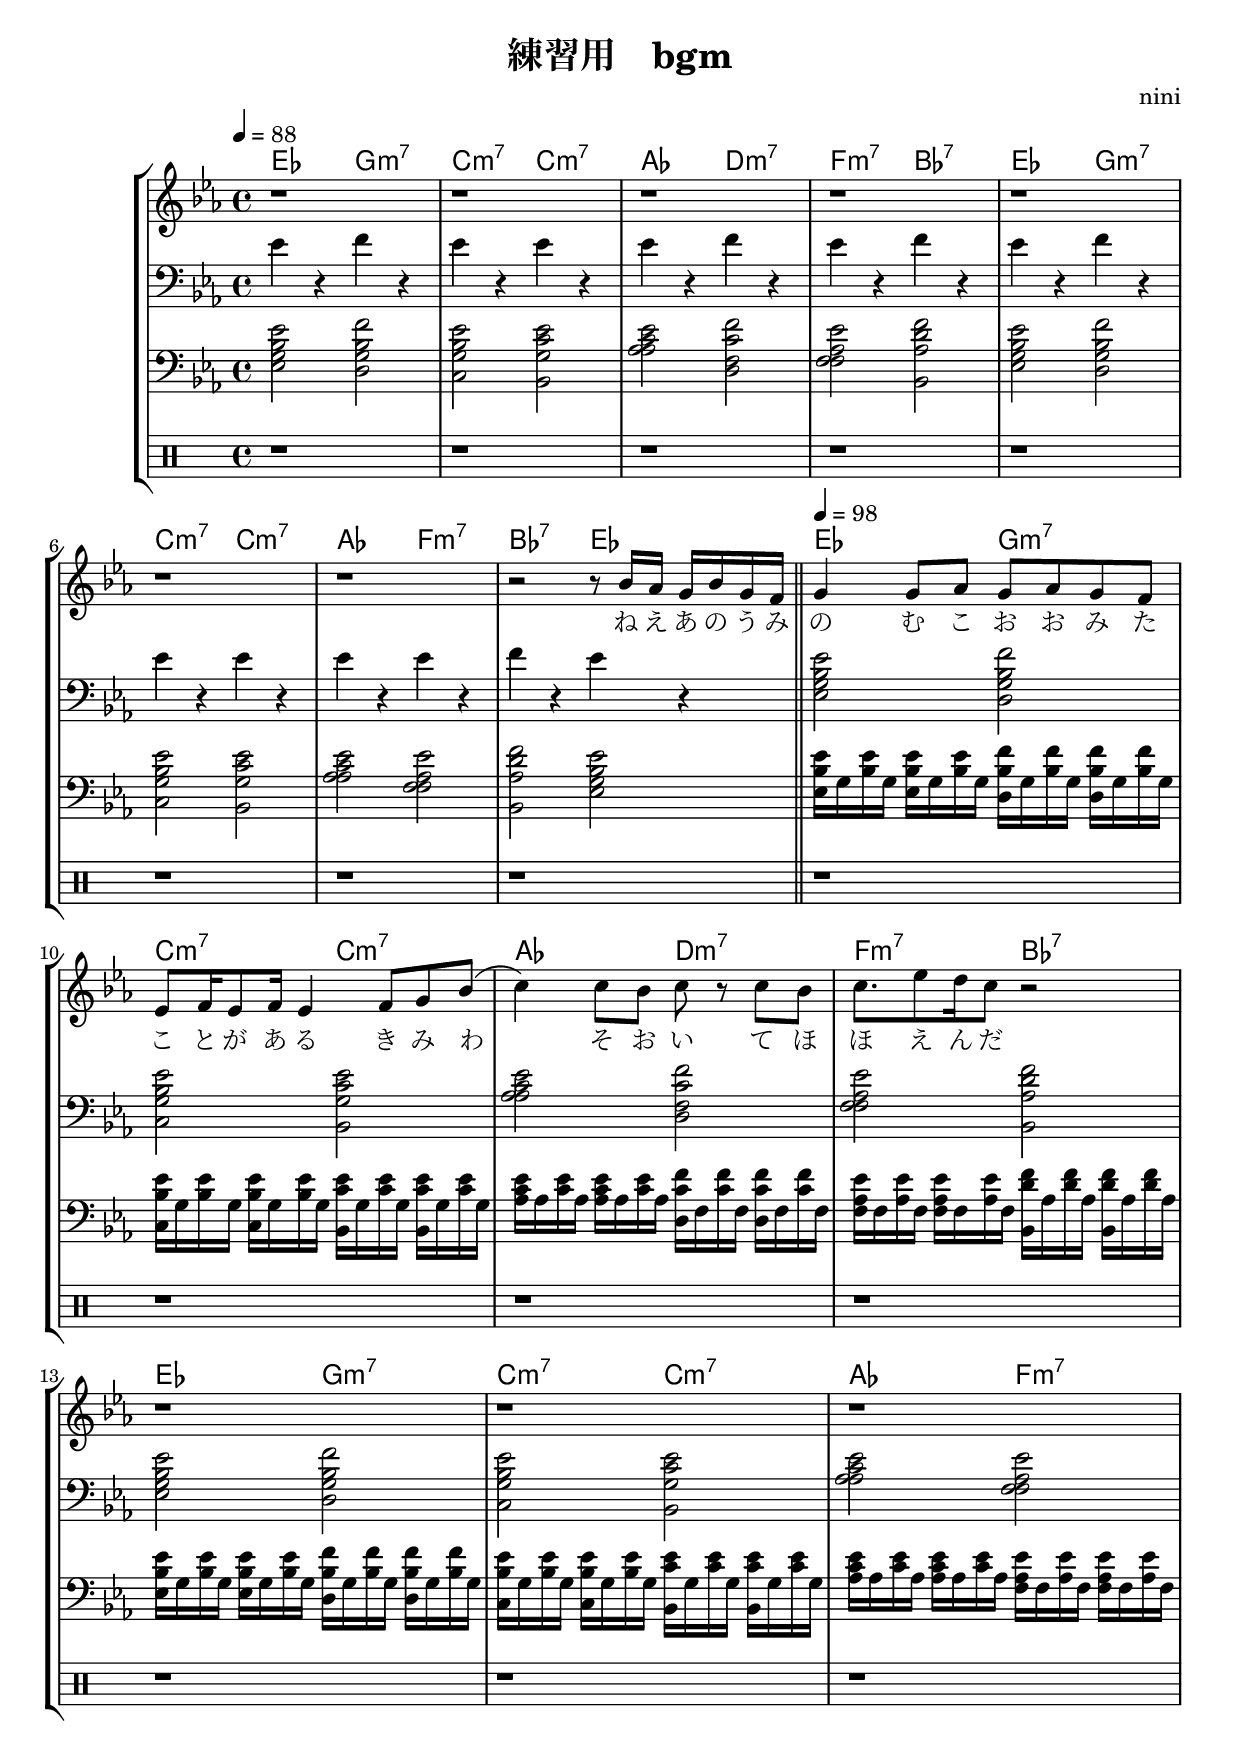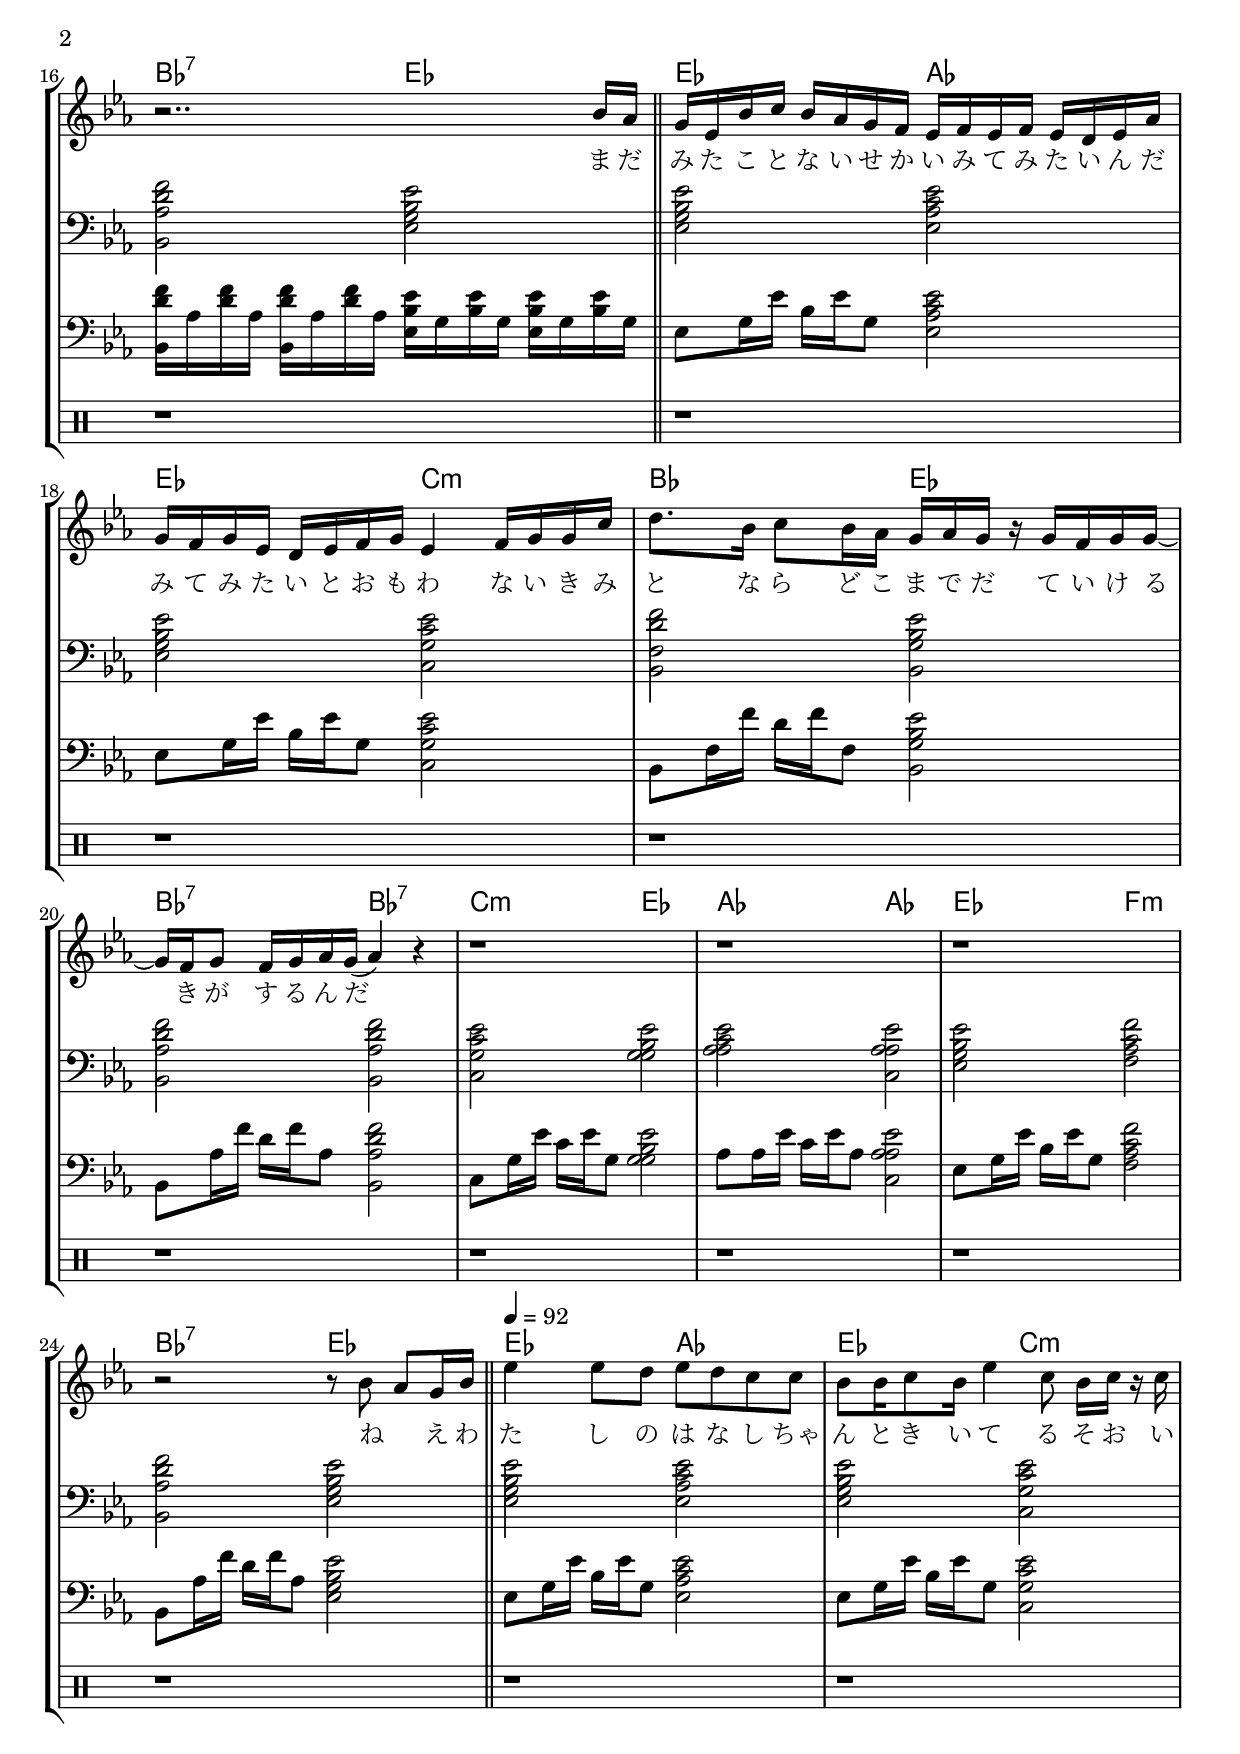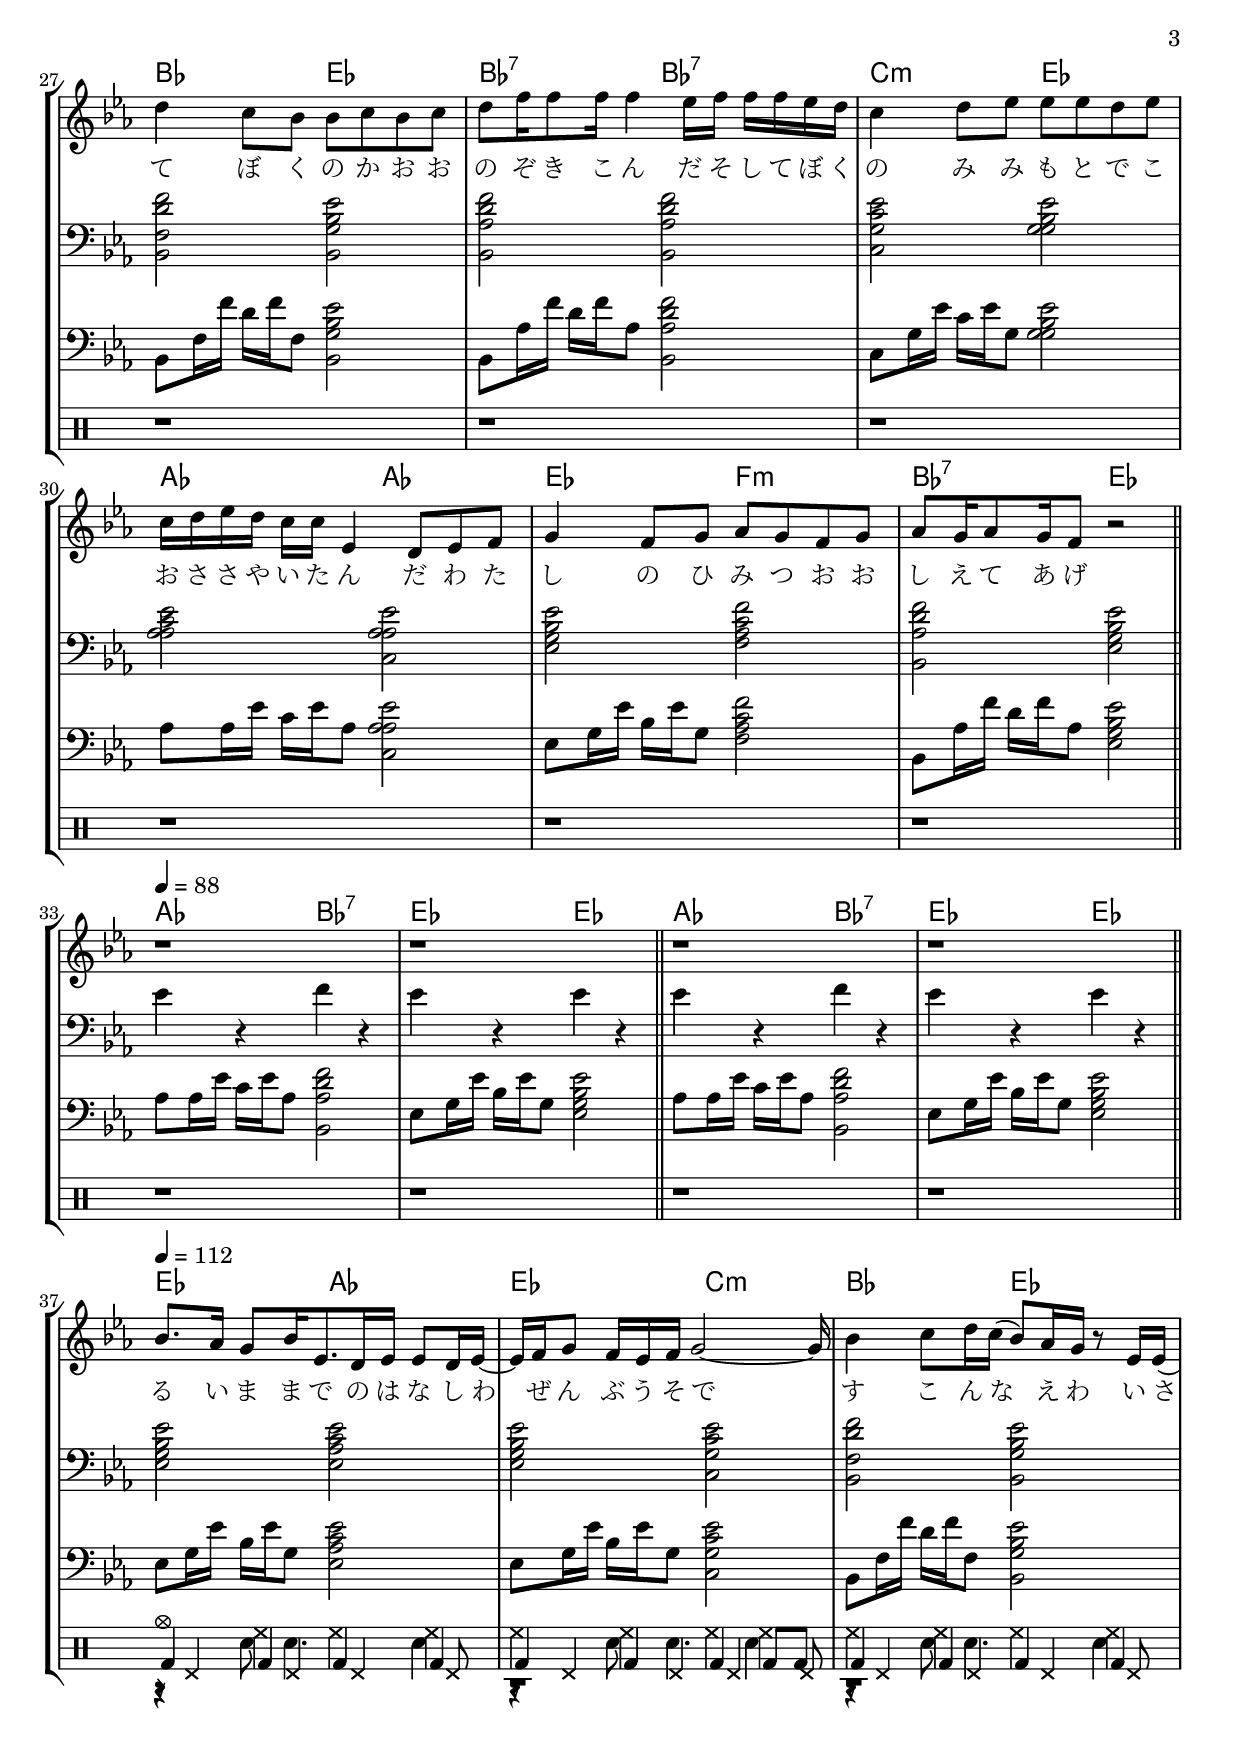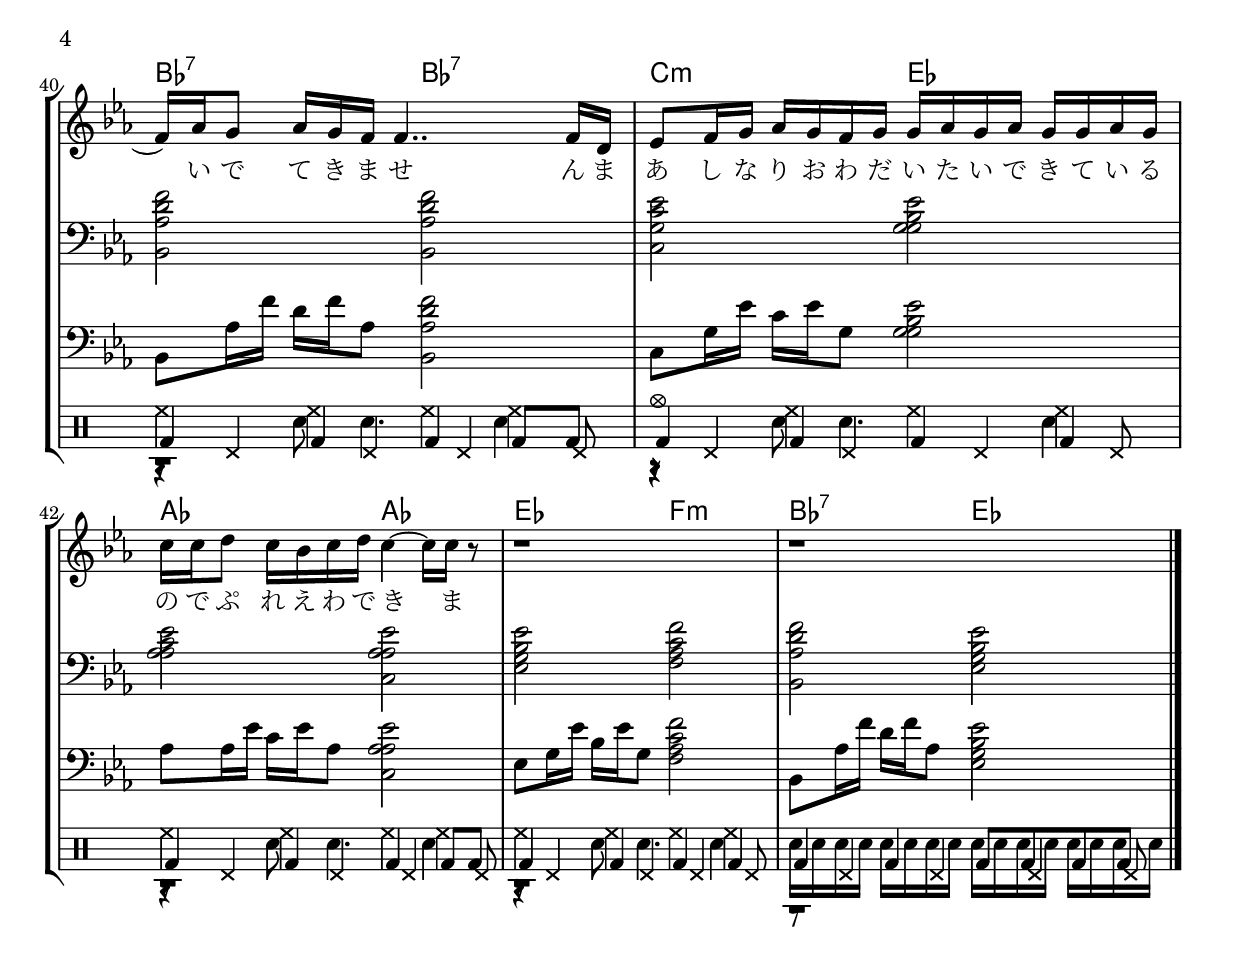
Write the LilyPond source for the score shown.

\version "2.12.1"

\header {
	title = \markup {練習用　bgm}
	composer = \markup \center-column {nini}
}

harmony = \chordmode {
	es2 g:min7 c:min7 c:min7 as d:min7 f:min7 bes:7 es g:min7 c:min7 c:min7 as f:min7 bes:7 es 

	es g:min7 c:min7 c:min7 as d:min7 f:min7 bes:7 es g:min7 c:min7 c:min7 as f:min7 bes:7 es 

	es as es c:m bes es bes:7 bes:7 c:m es as as es f:m bes:7 es 

	es as es c:m bes es bes:7 bes:7 c:m es as as es f:m bes:7 es 

	as bes:7 es es 

	as bes:7 es es 

	es as es c:m bes es bes:7 bes:7 c:m es as as es f:m bes:7 es 
}

melody = {
	\key es \major
	\tempo 4 = 88
	r1 | r1 | r1 | r1 | r1 | r1 | r1 | r2 r8 
	\set Staff.midiInstrument = #"Acoustic grand"
	bes'16  as'16  g'16  bes'16  g'16  f'16 
		\tempo 4 = 98
g'4  g'8  as'8  g'8  as'8  g'8  f'8 
	es'8  f'16  es'8  f'16  es'4  f'8  g'8  bes'8 
	(c''4)  c''8  bes'8  c''8  r8  c''8  bes'8 
	c''8.  es''8  d''16  c''8  	r2 r1 r1 r1 r2.. 	\set Staff.midiInstrument = #"Electric Piano 1"
	bes'16  as'16 
	g'16  es'16  bes'16  c''16  bes'16  as'16  g'16  f'16  es'16  f'16  es'16  f'16  es'16  d'16  es'16  as'16 
	g'16  f'16  g'16  es'16  d'16  es'16  f'16  g'16  es'4  f'16  g'16  g'16  c''16 
	d''8.  bes'16  c''8  bes'16  as'16  g'16  as'16  g'16  r16  g'16  f'16  g'16  g'16~ 
	g'16  f'16  g'8  f'16  g'16  as'16  g'16  (as'4)  	r4 r1 r1 r1 r2~r8 	\set Staff.midiInstrument = #"Acoustic grand"
	bes'8  as'8  g'16  bes'16 
		\tempo 4 = 92
es''4  es''8  d''8  es''8  d''8  c''8  c''8 
	bes'8  bes'16  c''8  bes'16  es''4  c''8  bes'16  c''16  r16  c''16 
	d''4  c''8  bes'8  bes'8  c''8  bes'8  c''8 
	d''8  f''16  f''8  f''16  f''4  es''16  f''16  f''16  f''16  es''16  d''16 
	c''4  d''8  es''8  es''8  es''8  d''8  es''8 
	c''16  d''16  es''16  d''16  c''16  c''16  es'4  d'8  es'8  f'8 
	g'4  f'8  g'8  as'8  g'8  f'8  g'8 
	as'8  g'16  as'8  g'16  f'8  	r2 	\tempo 4 = 88
	r1 | r1   
	r1 | r1   
	\set Staff.midiInstrument = #"Electric Piano 1"
		\tempo 4 = 112
 bes'8.  as'16  g'8  bes'16  es'8.  d'16  es'16  es'8  d'16  es'16~ 
	es'16  f'16  g'8  f'16  es'16  f'16  g'2~g'16 
	bes'4  c''8  d''16  c''16  (bes'8)  as'16  g'16  r8  es'16  es'16 
	(f'16)  as'16  g'8  as'16  g'16  f'16  f'4..  f'16  d'16 
	es'8  f'16  g'16  as'16  g'16  f'16  g'16  g'16  as'16  g'16  as'16  g'16  g'16  as'16  g'16 
	c''16  c''16  d''8  c''16  bes'16  c''16  d''16  c''4~c''16  c''16  	r8 r1 r1 	\bar "|."
}

words = \lyricmode {
	
	ね  え  あ  の  う  み  の  む  こ  お  お  み  た  こ  と  が  あ  る  き  み  わ  そ  お  い  て  ほ  ほ  え  ん  だ  
	ま  だ  み  た  こ  と  な  い  せ  か  い  み  て  み  た  い  ん  だ  み  て  み  た  い  と  お  も  わ  な  い  き  み  と  な  ら  ど  こ  ま  で  だ  て  い  け  る  き  が  す  る  ん  だ  
	ね  え  わ  た  し  の  は  な  し  ちゃ  ん  と  き  い  て  る  そ  お  い  て  ぼ  く  の  か  お  お  の  ぞ  き  こ  ん  だ  そ  し  て  ぼ  く  の  み  み  も  と  で  こ  お  さ  さ  や  い  た  ん  だ  わ  た  し  の  ひ  み  つ  お  お  し  え  て  あ  げ  る  
	
	
	い  ま  ま  で  の  は  な  し  わ  ぜ  ん  ぶ  う  そ  で  す  こ  ん  な  え  わ  い  さ  い  で  て  き  ま  せ  ん  ま  あ  し  な  り  お  わ  だ  い  た  い  で  き  て  い  る  の  で  ぷ  れ  え  わ  で  き  ま  す  
}

tempochange = {
	\tempo 4 = 88
	r1 | r1 | r1 | r1 | r1 | r1 | r1 | r1 \bar "||"
	\tempo 4 = 98
	r1 | r1 | r1 | r1 | r1 | r1 | r1 | r1 \bar "||"
	\tempo 4 = 98
	r1 | r1 | r1 | r1 | r1 | r1 | r1 | r1 \bar "||"
	\tempo 4 = 92
	r1 | r1 | r1 | r1 | r1 | r1 | r1 | r1 \bar "||"
	\tempo 4 = 88
	r1 | r1 \bar "||"
	\tempo 4 = 88
	r1 | r1 \bar "||"
	\tempo 4 = 112
	r1 | r1 | r1 | r1 | r1 | r1 | r1 | r1 \bar "|."
}

mainacc = {
	\clef bass
	\set Staff.midiInstrument = #"Music box"
	\key es \major
	\tempo 4 = 88
	es'4 r4
	f'4 r4
	es'4 r4
	es'4 r4
	es'4 r4
	f'4 r4
	es'4 r4
	f'4 r4
	es'4 r4
	f'4 r4
	es'4 r4
	es'4 r4
	es'4 r4
	es'4 r4
	f'4 r4
	es'4 r4
	\bar "||"

	\set Staff.midiInstrument = #"Electric Piano 1"
	\tempo 4 = 98
	<es g bes es'>2
	<d g bes f'>2
	<c g bes es'>2
	<bes, g c' es'>2
	<as as c' es'>2
	<d f c' f'>2
	<f f as es'>2
	<bes, as d' f'>2
	<es g bes es'>2
	<d g bes f'>2
	<c g bes es'>2
	<bes, g c' es'>2
	<as as c' es'>2
	<f f as es'>2
	<bes, as d' f'>2
	<es g bes es'>2
	\bar "||"

	\set Staff.midiInstrument = #"Acoustic Bass"
	<es g bes es'>2
	<es as c' es'>2
	<es g bes es'>2
	<c g c' es'>2
	<bes, f d' f'>2
	<bes, g bes es'>2
	<bes, as d' f'>2
	<bes, as d' f'>2
	<c g c' es'>2
	<g g bes es'>2
	<as as c' es'>2
	<c as as es'>2
	<es g bes es'>2
	<f as c' f'>2
	<bes, as d' f'>2
	<es g bes es'>2
	\bar "||"

	\set Staff.midiInstrument = #"Acoustic Bass"
	\tempo 4 = 92
	<es g bes es'>2
	<es as c' es'>2
	<es g bes es'>2
	<c g c' es'>2
	<bes, f d' f'>2
	<bes, g bes es'>2
	<bes, as d' f'>2
	<bes, as d' f'>2
	<c g c' es'>2
	<g g bes es'>2
	<as as c' es'>2
	<c as as es'>2
	<es g bes es'>2
	<f as c' f'>2
	<bes, as d' f'>2
	<es g bes es'>2
	\bar "||"

	\set Staff.midiInstrument = #"Music box"
	\tempo 4 = 88
	es'4 r4
	f'4 r4
	es'4 r4
	es'4 r4
	\bar "||"

	\set Staff.midiInstrument = #"Music box"
	es'4 r4
	f'4 r4
	es'4 r4
	es'4 r4
	\bar "||"

	\set Staff.midiInstrument = #"Acoustic Bass"
	\tempo 4 = 112
	<es g bes es'>2
	<es as c' es'>2
	<es g bes es'>2
	<c g c' es'>2
	<bes, f d' f'>2
	<bes, g bes es'>2
	<bes, as d' f'>2
	<bes, as d' f'>2
	<c g c' es'>2
	<g g bes es'>2
	<as as c' es'>2
	<c as as es'>2
	<es g bes es'>2
	<f as c' f'>2
	<bes, as d' f'>2
	<es g bes es'>2
	\bar "|."
}

subacc = {
	\clef bass
	\set Staff.midiInstrument = #"Violin"
	\key es \major
	\tempo 4 = 88
	<es g bes es'>2
	<d g bes f'>2
	<c g bes es'>2
	<bes, g c' es'>2
	<as as c' es'>2
	<d f c' f'>2
	<f f as es'>2
	<bes, as d' f'>2
	<es g bes es'>2
	<d g bes f'>2
	<c g bes es'>2
	<bes, g c' es'>2
	<as as c' es'>2
	<f f as es'>2
	<bes, as d' f'>2
	<es g bes es'>2
	\bar "||"

	\set Staff.midiInstrument = #"Acoustic grand"
	\tempo 4 = 98
	<es bes es'>16 g16 <bes es'>16 g16   <es bes es'>16 g16 <bes es'>16 g16
	<d bes f'>16 g16 <bes f'>16 g16   <d bes f'>16 g16 <bes f'>16 g16
	<c bes es'>16 g16 <bes es'>16 g16   <c bes es'>16 g16 <bes es'>16 g16
	<bes, c' es'>16 g16 <c' es'>16 g16   <bes, c' es'>16 g16 <c' es'>16 g16
	<as c' es'>16 as16 <c' es'>16 as16   <as c' es'>16 as16 <c' es'>16 as16
	<d c' f'>16 f16 <c' f'>16 f16   <d c' f'>16 f16 <c' f'>16 f16
	<f as es'>16 f16 <as es'>16 f16   <f as es'>16 f16 <as es'>16 f16
	<bes, d' f'>16 as16 <d' f'>16 as16   <bes, d' f'>16 as16 <d' f'>16 as16
	<es bes es'>16 g16 <bes es'>16 g16   <es bes es'>16 g16 <bes es'>16 g16
	<d bes f'>16 g16 <bes f'>16 g16   <d bes f'>16 g16 <bes f'>16 g16
	<c bes es'>16 g16 <bes es'>16 g16   <c bes es'>16 g16 <bes es'>16 g16
	<bes, c' es'>16 g16 <c' es'>16 g16   <bes, c' es'>16 g16 <c' es'>16 g16
	<as c' es'>16 as16 <c' es'>16 as16   <as c' es'>16 as16 <c' es'>16 as16
	<f as es'>16 f16 <as es'>16 f16   <f as es'>16 f16 <as es'>16 f16
	<bes, d' f'>16 as16 <d' f'>16 as16   <bes, d' f'>16 as16 <d' f'>16 as16
	<es bes es'>16 g16 <bes es'>16 g16   <es bes es'>16 g16 <bes es'>16 g16
	\bar "||"

	\set Staff.midiInstrument = #"Synth Bass 2"
	es8 g16 es' bes es' g8
	<es as c' es'>2
	es8 g16 es' bes es' g8
	<c g c' es'>2
	bes,8 f16 f' d' f' f8
	<bes, g bes es'>2
	bes,8 as16 f' d' f' as8
	<bes, as d' f'>2
	c8 g16 es' c' es' g8
	<g g bes es'>2
	as8 as16 es' c' es' as8
	<c as as es'>2
	es8 g16 es' bes es' g8
	<f as c' f'>2
	bes,8 as16 f' d' f' as8
	<es g bes es'>2
	\bar "||"

	\set Staff.midiInstrument = #"Synth Bass 2"
	\tempo 4 = 92
	es8 g16 es' bes es' g8
	<es as c' es'>2
	es8 g16 es' bes es' g8
	<c g c' es'>2
	bes,8 f16 f' d' f' f8
	<bes, g bes es'>2
	bes,8 as16 f' d' f' as8
	<bes, as d' f'>2
	c8 g16 es' c' es' g8
	<g g bes es'>2
	as8 as16 es' c' es' as8
	<c as as es'>2
	es8 g16 es' bes es' g8
	<f as c' f'>2
	bes,8 as16 f' d' f' as8
	<es g bes es'>2
	\bar "||"

	\set Staff.midiInstrument = #"Acoustic grand"
	\tempo 4 = 88
	as8 as16 es' c' es' as8
	<bes, as d' f'>2
	es8 g16 es' bes es' g8
	<es g bes es'>2
	\bar "||"

	\set Staff.midiInstrument = #"Acoustic grand"
	as8 as16 es' c' es' as8
	<bes, as d' f'>2
	es8 g16 es' bes es' g8
	<es g bes es'>2
	\bar "||"

	\set Staff.midiInstrument = #"Distorted Guitar"
	\tempo 4 = 112
	es8 g16 es' bes es' g8
	<es as c' es'>2
	es8 g16 es' bes es' g8
	<c g c' es'>2
	bes,8 f16 f' d' f' f8
	<bes, g bes es'>2
	bes,8 as16 f' d' f' as8
	<bes, as d' f'>2
	c8 g16 es' c' es' g8
	<g g bes es'>2
	as8 as16 es' c' es' as8
	<c as as es'>2
	es8 g16 es' bes es' g8
	<f as c' f'>2
	bes,8 as16 f' d' f' as8
	<es g bes es'>2
	\bar "|."
}

percA = {
	\drummode {
	r1 |r1 |r1 |r1 |r1 |r1 |r1 |r1 \bar "||"
	r1 |r1 |r1 |r1 |r1 |r1 |r1 |r1 \bar "||"
	r1 |r1 |r1 |r1 |r1 |r1 |r1 |r1 \bar "||"
	r1 |r1 |r1 |r1 |r1 |r1 |r1 |r1 \bar "||"
	r1 |r1 \bar "||"
	r1 |r1 \bar "||"
	r4 hh4 hh4 hh4  |hh4 hh4 hh4 hh4  |hh4 hh4 hh4 hh4  |hh4 hh4 hh4 hh4  |r4 hh4 hh4 hh4  |hh4 hh4 hh4 hh4  |hh4 hh4 hh4 hh4  |r1  \bar "|."
	}
}

percB = {
	\drummode {
	r1 |r1 |r1 |r1 |r1 |r1 |r1 |r1 \bar "||"
	r1 |r1 |r1 |r1 |r1 |r1 |r1 |r1 \bar "||"
	r1 |r1 |r1 |r1 |r1 |r1 |r1 |r1 \bar "||"
	r1 |r1 |r1 |r1 |r1 |r1 |r1 |r1 \bar "||"
	r1 |r1 \bar "||"
	r1 |r1 \bar "||"
	r4 sn8 sn4. sn4  |r4 sn8 sn4. sn4  |r4 sn8 sn4. sn4  |r4 sn8 sn4. sn4  |r4 sn8 sn4. sn4  |r4 sn8 sn4. sn4  |r4 sn8 sn4. sn4  |sn16 sn16 sn16 sn16 sn16 sn16 sn16 sn16 sn16 sn16 sn16 sn16 sn16 sn16 sn16 sn16  \bar "|."
	}
}

percC = {
	\drummode {
	r1 |r1 |r1 |r1 |r1 |r1 |r1 |r1 \bar "||"
	r1 |r1 |r1 |r1 |r1 |r1 |r1 |r1 \bar "||"
	r1 |r1 |r1 |r1 |r1 |r1 |r1 |r1 \bar "||"
	r1 |r1 |r1 |r1 |r1 |r1 |r1 |r1 \bar "||"
	r1 |r1 \bar "||"
	r1 |r1 \bar "||"
	bd4 bd4 bd4 bd4  |bd4 bd4 bd4 bd8 bd8  |bd4 bd4 bd4 bd4  |bd4 bd4 bd4 bd8 bd8  |bd4 bd4 bd4 bd4  |bd4 bd4 bd4 bd8 bd8  |bd4 bd4 bd4 bd4  |bd4 bd4 bd8 bd8 bd8 bd8  \bar "|."
	}
}

percD = {
	\drummode {
	r1 |r1 |r1 |r1 |r1 |r1 |r1 |r1 \bar "||"
	r1 |r1 |r1 |r1 |r1 |r1 |r1 |r1 \bar "||"
	r1 |r1 |r1 |r1 |r1 |r1 |r1 |r1 \bar "||"
	r1 |r1 |r1 |r1 |r1 |r1 |r1 |r1 \bar "||"
	r1 |r1 \bar "||"
	r1 |r1 \bar "||"
	r8 hhp4 hhp4 hhp4 hhp8  |r8 hhp4 hhp4 hhp4 hhp8  |r8 hhp4 hhp4 hhp4 hhp8  |r8 hhp4 hhp4 hhp4 hhp8  |r8 hhp4 hhp4 hhp4 hhp8  |r8 hhp4 hhp4 hhp4 hhp8  |r8 hhp4 hhp4 hhp4 hhp8  |r8 hhp4 hhp4 hhp4 hhp8  \bar "|."
	}
}

percE = {
	\drummode {
	r1 |r1 |r1 |r1 |r1 |r1 |r1 |r1 \bar "||"
	r1 |r1 |r1 |r1 |r1 |r1 |r1 |r1 \bar "||"
	r1 |r1 |r1 |r1 |r1 |r1 |r1 |r1 \bar "||"
	r1 |r1 |r1 |r1 |r1 |r1 |r1 |r1 \bar "||"
	r1 |r1 \bar "||"
	r1 |r1 \bar "||"
	cymc1  |r1 |r1 |r1 |cymc1  |r1 |r1 |r1 \bar "|."
	}
}

\score {
	<<
		\new StaffGroup <<
			\new ChordNames {\harmony}
			\new Voice = "melody" {\melody}
			\new Lyrics \lyricsto "melody" \words
			\new Staff = "mainacc" {\mainacc}
			\new Staff = "subacc" {\subacc}
			\new DrumStaff <<
				\new DrumVoice {\percA}
				\new DrumVoice {\percB}
				\new DrumVoice {\percC}
				\new DrumVoice {\percD}
				\new DrumVoice {\percE}
			>>
		>>
	>>
	\layout { }
}
